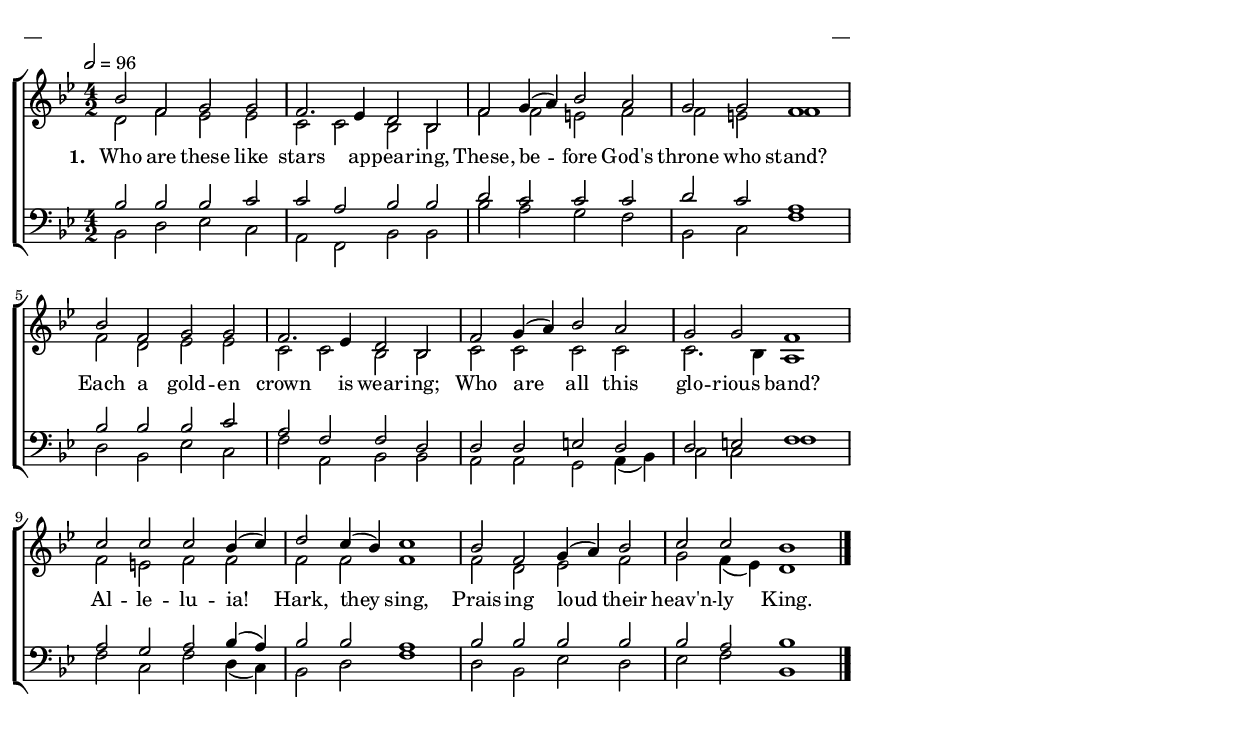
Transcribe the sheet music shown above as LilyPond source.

\version "2.13.16"
%\header {
%    title = "Who are these like stars appearing"
%}
%http://www.geoffhorton.com/hymns/indexbytitle.html
#(set-global-staff-size 16)
\paper {
line-width = 14\cm
left-margin = 0.4\cm
between-system-padding = 0.1\cm
between-system-space = 0.1\cm
}
\layout {
indent = #0
ragged-last = ##f
}

\include "english.ly"

world = {
  \key bf \major
  \time 4/2
}

voiceA = \relative c'' {
  \tempo 2=96
  \clef "treble"
  \world
  bf2 f g g |
  f2. ef4 d2 bf |
  f' g4( a) bf2 a |
  g g f1 |
  bf2 f g g |
  f2. ef4 d2 bf |
  f' g4( a) bf2 a |
  g g f1 |
  c'2 c c bf4( c) |
  d2 c4( bf) c1 |
  bf2 f g4( a) bf2 |
  c c bf1 \bar "|."
}


voiceB = \relative c' {
  \clef "treble"
  \world
  d2 f ef ef |
  c c bf bf |
  f' f e f |
  f e f1 |
  f2 d ef ef |
  c c bf bf |
  c c c c |
  c2. bf4 a1 |
  f'2 e f f |
  f f f1 |
  f2 d ef f |
  g f4( ef) d1 |
}

voiceC = \relative c' {
  \clef "bass"
  \world
  bf2 bf bf c |
  c a bf bf |
  d c c c |
  d c a1 |
  bf2 bf bf c | 
  a f f d |
  d d e d |
  d e f1 |
  a2 g a bf4( a) |
  bf2 bf a1 |
  bf2 bf bf bf |
  bf a bf1 \bar "|."
}

voiceD = \relative c {
  \clef "bass"
  \world
  bf2 d ef c |
  a f bf bf |
  bf' a g f |
  bf, c f1 |
  d2 bf ef c |
  f a, bf bf |
  a a g a4( bf) |
  c2 c f1 |
  f2 c f d4( c) |
  bf2 d f1 |
  d2 bf ef d |
  ef f bf,1
}

lyricA = \lyricmode {
  \set stanza = "1. "
  Who are these like stars ap -- pear -- ing,
  These, be -- fore God's throne who stand?
  Each a gold -- en crown is wear -- ing;
  Who are all this glo -- rious band?
  Al -- le -- lu -- ia! Hark, they sing,
  Prais -- ing loud their heav'n -- ly King.
}

fullScore = <<
\new ChoirStaff <<
\new Staff = "upper" {<<
\new Voice = "voiceA" { \voiceOne \autoBeamOff \voiceA }
\new Voice = "voiceB" { \voiceTwo \autoBeamOff \voiceB }
>>}
\new Lyrics \lyricsto "voiceA" \lyricA
\new Staff = "lower" {<<
\new Voice = "voiceC" { \voiceThree \autoBeamOff \voiceC }
\new Voice = "voiceD" { \voiceFour \autoBeamOff \voiceD }
>>}
>>
>>




\score {
\fullScore
\header { piece = "__" opus = "__" }
}
\markup { \with-color #(x11-color 'white) \sans \smaller "__" }
\score {
\unfoldRepeats
\fullScore
\midi {
\context { \Staff \remove "Staff_performer" }
\context { \Voice \consists "Staff_performer" }
}
}


